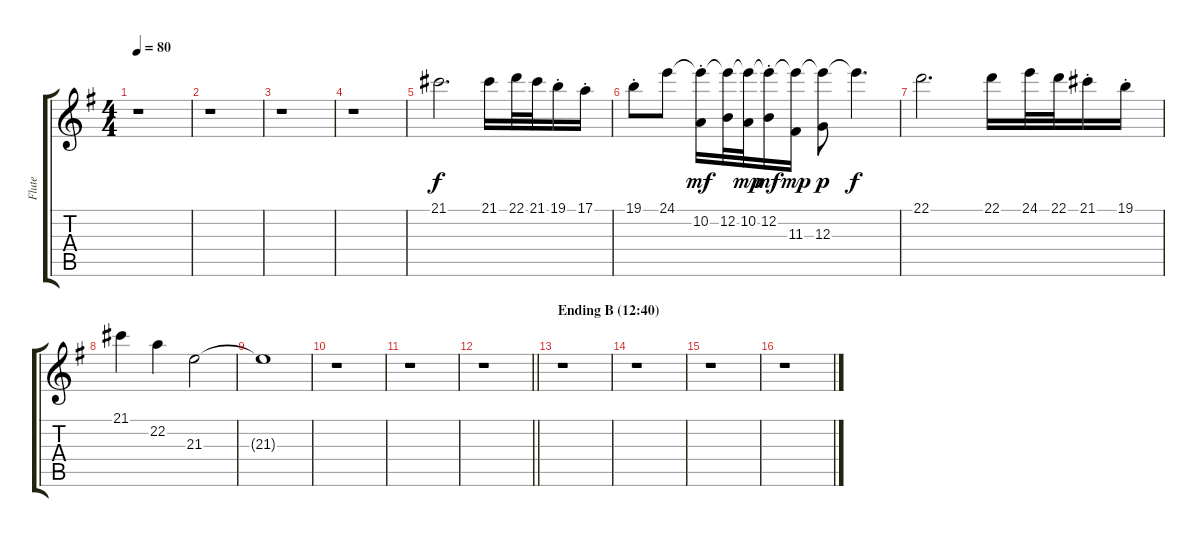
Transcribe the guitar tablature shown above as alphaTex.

\track ("Flute" "Flute") {instrument flute}
\staff {score tabs}
\tuning (E4 B3 G3 D3 A2 E2) {hide}
\ts (4 4)
\tempo 80
\clef g2
\ks eminor
r.1{dy pp} |
r.1 |
r.1 |
r.1 |
21.1.2{d dy f} 21.1.16 22.1.32 21.1.32 19.1{st}.16 17.1{st}.16 |
19.1{st}.8 24.1.8 (24.1{t} 10.2{st}).16{dy mf} (24.1{t} 12.2).32 (24.1{t} 10.2).32{dy mp} (24.1{t} 12.2{st}).16{dy mf} (24.1{t} 11.3).16{dy mp} (24.1{t} 12.3).8{dy p} 24.1{t}.4{d dy f} |
22.1.2{d} 22.1.16 24.1.32 22.1.32 21.1{st}.16 19.1{st}.16 |
21.1.4 22.2.4 21.3.2 |
21.3{t}.1{volume 0} |
r.1 |
r.1 |
\barLineRight lightlight
r.1 |
\section ("" "Ending B (12:40)")
r.1 |
r.1 |
r.1 |
r.1
